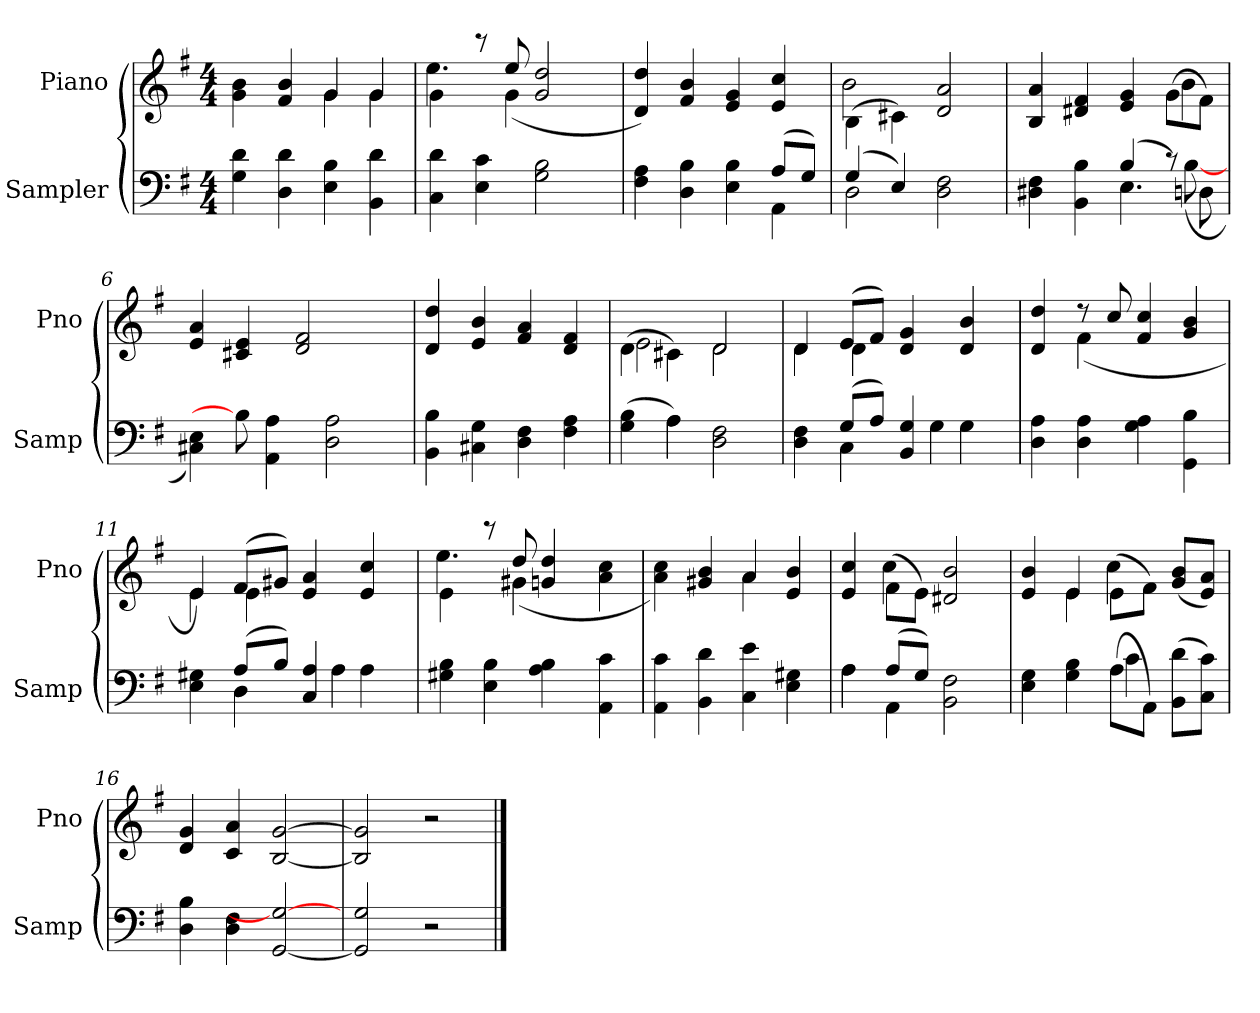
**kern	**kern
*part2	*part1
*staff2	*staff1
*I"Sampler	*I"Piano
*I'Samp	*I'Pno
*clefF4	*clefG2
*k[f#]	*k[f#]
*G:	*G:
*M4/4	*M4/4
=1	=1
*	*^
4G 4d	4g\ 4b\	2ryy
4D 4d	4f# 4b	.
4E 4B	4g/	4g
4BB 4d	4g/	4g
=2	=2	=2
4C 4d	4g\	4.ee
4E 4c	8r	.
.	8ee/	(4g
2G 2B	2g 2dd	.
.	.	4.ryy
*	*v	*v
=3	=3
*^	*
4F# 4A	2.ryy	4d 4dd)
4D 4B	.	4f# 4b
4E 4B	.	4e 4g
(8A/L	4AA	4e 4cc
8G/J)	.	.
=4	=4	=4
*	*	*^
(4G/	2D	(4B\	2b
4E/)	.	4c#X\)	.
2D 2F#	2ryy	2d 2a	2ryy
=5	=5	=5	=5
4D#X 4F#	2ryy	4B 4a	2.ryy
4BB 4B	.	4d#X 4f#	.
(4B/	4.E	4e 4g	.
8r)	.	(8g\L	4b
8Dn\	([8B	8f#\J)	.
*v	*v	*	*
*	*v	*v
=6	=6
4C#X 4E)	4e 4a
8B]	4c#X 4e
4AA 4A	.
.	2d 2f#
2D 2A	.
.	8ryy
=7	=7
4BB 4B	4d 4dd
4C#X 4G	4e 4b
4D 4F#	4f# 4a
4F# 4A	4d 4f#
=8	=8
*^	*^
(4G 4B	4ryy	(4d\	2e
4A\)	4A	4c#X\)	.
2D 2F#	2ryy	2d/	2d
=9	=9	=9	=9
4D 4F#	4ryy	4d/	4d
(8G/L	4C	(8e/L	4d
8A/J)	.	8f#/J)	.
4BB 4G	8ryy	4d 4g	2ryy
.	4G	.	.
4G\	.	4d 4b	.
.	8ryy	.	.
*v	*v	*	*
=10	=10	=10
4D 4A	4d 4dd	4ryy
4D 4A	8r	(4f#
.	8cc/	.
4G 4A	4f# 4cc	2ryy
4GG 4B	4g 4b	.
=11	=11	=11
*^	*	*
4E 4G#X	4ryy	4e/)	4e
(8A/L	4D	(8f#/L	4e
8B/J)	.	8g#X/J)	.
4C 4A	8ryy	4e 4a	2ryy
.	4A	.	.
4A\	.	4e 4cc	.
.	8ryy	.	.
*v	*v	*	*
=12	=12	=12
4G#X 4B	4e\	4.ee
4E 4B	8r	.
.	8dd/	(4g#X
4A 4B	4g 4dd	.
.	.	4.ryy
4AA 4c	4a 4cc	.
=13	=13	=13
4AA 4c	4a 4cc)	2ryy
4BB 4d	4g#X 4b	.
4C 4e	4a/	4a
4E 4G#X	4e 4b	4ryy
=14	=14	=14
*^	*	*
4A\	4A	4e 4cc	4ryy
(8A/L	4AA	(8f#\L	4cc
8G/J)	.	8e\J)	.
2BB 2F#	2ryy	2d#X 2b	2ryy
=15	=15	=15	=15
4E 4G	2ryy	4e 4b	4ryy
4G 4B	.	4e/	4e
(8A\L	4c	(8e\L	4cc
8AA\J)	.	8f#\J)	.
(8BB\ 8d\L	4ryy	(8g/ 8b/L	4ryy
8C\ 8c\J)	.	8e/ 8a/J)	.
*v	*v	*	*
*	*v	*v
=16	=16
4D 4B	4d 4g
4D 4F#	4c 4a
[2GG/ 2G/_	[2B/ [2g/
=17	=17
2GG] 2G	2B] 2g]
2r	2r
==	==
*-	*-
